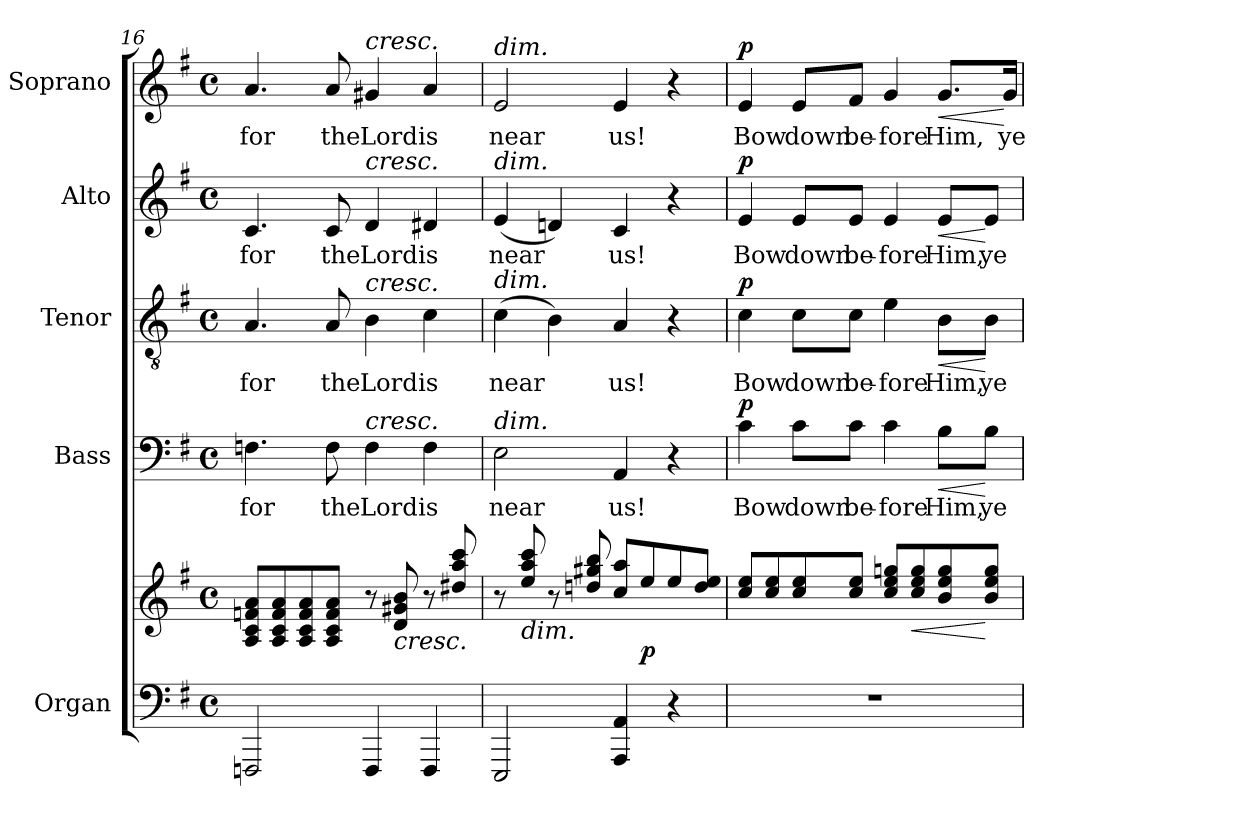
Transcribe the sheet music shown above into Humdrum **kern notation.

**kern	**kern	**dynam	**kern	**text	**dynam	**kern	**text	**dynam	**kern	**text	**dynam	**kern	**text	**dynam
*part5	*part5	*part5	*part4	*part4	*part4	*part3	*part3	*part3	*part2	*part2	*part2	*part1	*part1	*part1
*staff6	*staff5	*staff5/6	*staff4	*staff4	*staff4	*staff3	*staff3	*staff3	*staff2	*staff2	*staff2	*staff1	*staff1	*staff1
*I"Organ	*	*	*I"Bass	*	*	*I"Tenor	*	*	*I"Alto	*	*	*I"Soprano	*	*
*I'Org.	*	*	*I'B.	*	*	*I'T.	*	*	*I'A.	*	*	*I'S.	*	*
*clefF4	*clefG2	*	*clefF4	*	*	*clefGv2	*	*	*clefG2	*	*	*clefG2	*	*
*	*	*	*	*	*	*ITrd7c12	*	*	*	*	*	*	*	*
*k[f#]	*k[f#]	*	*k[f#]	*	*	*k[f#]	*	*	*k[f#]	*	*	*k[f#]	*	*
*G:	*G:	*	*G:	*	*	*G:	*	*	*G:	*	*	*G:	*	*
*M4/4	*M4/4	*	*M4/4	*	*	*M4/4	*	*	*M4/4	*	*	*M4/4	*	*
*met(c)	*met(c)	*	*met(c)	*	*	*met(c)	*	*	*met(c)	*	*	*met(c)	*	*
=16	=16	=16	=16	=16	=16	=16	=16	=16	=16	=16	=16	=16	=16	=16
!	!	!	!	!LO:LY:b:color=#000000	!	!	!	!	!	!	!	!	!	!
!	!	!	!	!	!	!	!LO:LY:b:color=#000000	!	!	!	!	!	!	!
!	!	!	!	!	!	!	!	!	!	!LO:LY:b:color=#000000	!	!	!	!
!	!	!	!	!	!	!	!	!	!	!	!	!	!LO:LY:b:color=#000000	!
2FFFni/	8Ai/ 8ci 8fni 8aiL	.	4.Fni\	for	.	4.AAi/	for	.	4.ci/	for	.	4.ai/	for	.
.	8Ai/ 8ci 8fi 8ai	.	.	.	.	.	.	.	.	.	.	.	.	.
.	8Ai/ 8ci 8fi 8ai	.	.	.	.	.	.	.	.	.	.	.	.	.
!	!	!	!	!LO:LY:b:color=#000000	!	!	!	!	!	!	!	!	!	!
!	!	!	!	!	!	!	!LO:LY:b:color=#000000	!	!	!	!	!	!	!
!	!	!	!	!	!	!	!	!	!	!LO:LY:b:color=#000000	!	!	!	!
!	!	!	!	!	!	!	!	!	!	!	!	!	!LO:LY:b:color=#000000	!
.	8Ai/ 8ci 8fi 8aiJ	.	8Fi\	the	.	8AAi/	the	.	8ci/	the	.	8ai/	the	.
*X8ba	*	*	*	*	*	*	*	*	*	*	*	*	*	*
!	!	!	!	!LO:LY:b:color=#000000	!	!	!	!	!	!	!	!	!	!
!	!	!	!	!	!	!	!LO:LY:b:color=#000000	!	!	!	!	!	!	!
!	!	!	!	!	!	!	!	!	!	!LO:LY:b:color=#000000	!	!	!	!
!	!	!	!	!	!	!	!	!	!	!	!	!LO:TX:a:i:t=cresc.	!	!
!	!	!	!	!	!	!	!	!	!LO:TX:a:i:t=cresc.	!	!	!	!	!
!	!	!	!	!	!	!LO:TX:a:i:t=cresc.	!	!	!	!	!	!	!	!
!	!	!	!LO:TX:a:i:t=cresc.	!	!	!	!	!	!	!	!	!	!	!
!	!	!	!	!	!	!	!	!	!	!	!	!	!LO:LY:b:color=#000000	!
4FFFi/	8r	.	4Fi\	Lord	.	4BBi\	Lord	.	4di/	Lord	.	4g#Xi/	Lord	.
!	!LO:TX:b:i:t=cresc.	!	!	!	!	!	!	!	!	!	!	!	!	!
.	8di/ 8g#Xi 8bi	.	.	.	.	.	.	.	.	.	.	.	.	.
!	!	!	!	!LO:LY:b:color=#000000	!	!	!	!	!	!	!	!	!	!
!	!	!	!	!	!	!	!LO:LY:b:color=#000000	!	!	!	!	!	!	!
!	!	!	!	!	!	!	!	!	!	!LO:LY:b:color=#000000	!	!	!	!
!	!	!	!	!	!	!	!	!	!	!	!	!	!LO:LY:b:color=#000000	!
4FFFi/	8r	.	4Fi\	is	.	4Ci\	is	.	4d#Xi/	is	.	4ai/	is	.
*	*8ba	*	*	*	*	*	*	*	*	*	*	*	*	*
.	8d#Xi/ 8ai 8cci	.	.	.	.	.	.	.	.	.	.	.	.	.
=17	=17	=17	=17	=17	=17	=17	=17	=17	=17	=17	=17	=17	=17	=17
!	!	!	!	!LO:LY:b:color=#000000	!	!	!	!	!	!	!	!	!	!
!	!	!	!	!	!	!	!LO:LY:b:color=#000000	!	!	!	!	!	!	!
!	!	!	!	!	!	!	!	!	!	!LO:LY:b:color=#000000	!	!	!	!
!	!	!	!	!	!	!	!	!	!	!	!	!LO:TX:a:i:t=dim.	!	!
!	!	!	!	!	!	!	!	!	!LO:TX:a:i:t=dim.	!	!	!	!	!
!	!	!	!	!	!	!LO:TX:a:i:t=dim.	!	!	!	!	!	!	!	!
!	!	!	!LO:TX:a:i:t=dim.	!	!	!	!	!	!	!	!	!	!	!
!	!	!	!	!	!	!	!	!	!	!	!	!	!LO:LY:b:color=#000000	!
2EEEi/	8r	.	2Ei\	near	.	(4Ci\	near	.	(4ei/	near	.	2ei/	near	.
!	!LO:TX:b:i:t=dim.	!	!	!	!	!	!	!	!	!	!	!	!	!
.	8ei/ 8ai 8cci	.	.	.	.	.	.	.	.	.	.	.	.	.
.	8r	.	.	.	.	4BBi\)	.	.	4dni/)	.	.	.	.	.
.	8dni/ 8g#Xi 8bi	.	.	.	.	.	.	.	.	.	.	.	.	.
!	!	!	!	!LO:LY:b:color=#000000	!	!	!	!	!	!	!	!	!	!
!	!	!	!	!	!	!	!LO:LY:b:color=#000000	!	!	!	!	!	!	!
!	!	!	!	!	!	!	!	!	!	!LO:LY:b:color=#000000	!	!	!	!
!	!	!	!	!	!	!	!	!	!	!	!	!	!LO:LY:b:color=#000000	!
4AAAi/ 4AAi	8ci/ 8aiL	.	4AAi/	us!	.	4AAi/	us!	.	4ci/	us!	.	4ei/	us!	.
.	8ei/	p	.	.	.	.	.	.	.	.	.	.	.	.
4r	8ei/	.	4r	.	.	4r	.	.	4r	.	.	4r	.	.
.	8di/ 8eiJ	.	.	.	.	.	.	.	.	.	.	.	.	.
!!LO:LB:g=z
=18	=18	=18	=18	=18	=18	=18	=18	=18	=18	=18	=18	=18	=18	=18
!	!	!	!	!LO:LY:b:color=#000000	!	!	!	!	!	!	!	!	!	!
!	!	!	!	!	!	!	!LO:LY:b:color=#000000	!	!	!	!	!	!	!
!	!	!	!	!	!	!	!	!	!	!LO:LY:b:color=#000000	!	!	!	!
!	!	!	!	!	!	!	!	!	!	!	!	!	!LO:LY:b:color=#000000	!
1r	8ci/ 8eiL	.	4ci\	Bow	p	4Ci\	Bow	p	4ei/	Bow	p	4ei/	Bow	p
.	8ci/ 8ei	.	.	.	.	.	.	.	.	.	.	.	.	.
!	!	!	!	!LO:LY:b:color=#000000	!	!	!	!	!	!	!	!	!	!
!	!	!	!	!	!	!	!LO:LY:b:color=#000000	!	!	!	!	!	!	!
!	!	!	!	!	!	!	!	!	!	!LO:LY:b:color=#000000	!	!	!	!
!	!	!	!	!	!	!	!	!	!	!	!	!	!LO:LY:b:color=#000000	!
.	8ci/ 8ei	.	8ci\L	down	.	8Ci\L	down	.	8ei/L	down	.	8ei/L	down	.
!	!	!	!	!LO:LY:b:color=#000000	!	!	!	!	!	!	!	!	!	!
!	!	!	!	!	!	!	!LO:LY:b:color=#000000	!	!	!	!	!	!	!
!	!	!	!	!	!	!	!	!	!	!LO:LY:b:color=#000000	!	!	!	!
!	!	!	!	!	!	!	!	!	!	!	!	!	!LO:LY:b:color=#000000	!
.	8ci/ 8eiJ	.	8ci\J	be-	.	8Ci\J	be-	.	8ei/J	be-	.	8f#i/J	be-	.
!	!	!	!	!LO:LY:b:color=#000000	!	!	!	!	!	!	!	!	!	!
!	!	!	!	!	!	!	!LO:LY:b:color=#000000	!	!	!	!	!	!	!
!	!	!	!	!	!	!	!	!	!	!LO:LY:b:color=#000000	!	!	!	!
!	!	!	!	!	!	!	!	!	!	!	!	!	!LO:LY:b:color=#000000	!
.	8ci/ 8ei 8gniL	.	4ci\	-fore	.	4Ei\	-fore	.	4ei/	-fore	.	4gi/	-fore	.
!	!	!LO:HP:b	!	!	!	!	!	!	!	!	!	!	!	!
.	8ci/ 8ei 8gi	<	.	.	.	.	.	.	.	.	.	.	.	.
!	!	!	!	!LO:LY:b:color=#000000	!LO:HP:b	!	!	!	!	!	!	!	!	!
!	!	!	!	!	!	!	!LO:LY:b:color=#000000	!LO:HP:b	!	!	!	!	!	!
!	!	!	!	!	!	!	!	!	!	!LO:LY:b:color=#000000	!LO:HP:b	!	!	!
!	!	!	!	!	!	!	!	!	!	!	!	!	!LO:LY:b:color=#000000	!LO:HP:b
.	8Bi/ 8ei 8gi	.	8Bi\L	Him,	<	8BBi\L	Him,	<	8ei/L	Him,	<	8.gi/L	Him,	<
!	!	!	!	!LO:LY:b:color=#000000	!	!	!	!	!	!	!	!	!	!
!	!	!	!	!	!	!	!LO:LY:b:color=#000000	!	!	!	!	!	!	!
!	!	!	!	!	!	!	!	!	!	!LO:LY:b:color=#000000	!	!	!	!
.	8Bi/ 8ei 8giJ	[	8Bi\J	ye	[	8BBi\J	ye	[	8ei/J	ye	[	.	.	.
!	!	!	!	!	!	!	!	!	!	!	!	!	!LO:LY:b:color=#000000	!
.	.	.	.	.	.	.	.	.	.	.	.	16gi/Jk	ye	[
=	=	=	=	=	=	=	=	=	=	=	=	=	=	=
*-	*-	*-	*-	*-	*-	*-	*-	*-	*-	*-	*-	*-	*-	*-
